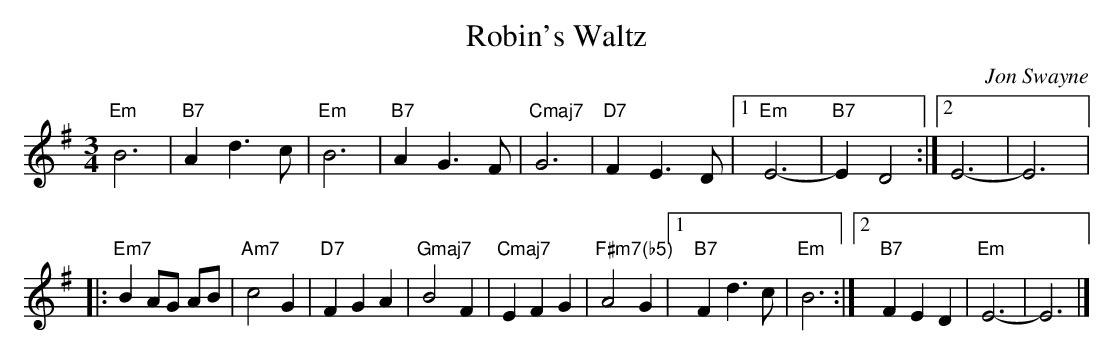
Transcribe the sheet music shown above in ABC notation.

X:1
T:Robin's Waltz
C:Jon Swayne
M:3/4
L:1/4
K:Em
"Em"B3|"B7"Ad>c|"Em"B3|"B7"AG>F|"Cmaj7"G3|"D7"FE>D|1"Em"E3-|"B7"ED2:|2E3-|E3|:
"Em7"BA/G/ A/B/|"Am7"c2G|"D7"FGA|"Gmaj7"B2F|"Cmaj7"EFG|"F#m7(b5)"A2G|1"B7"Fd>c|"Em"B3:|2"B7"FED|"Em"E3-|E3|]
